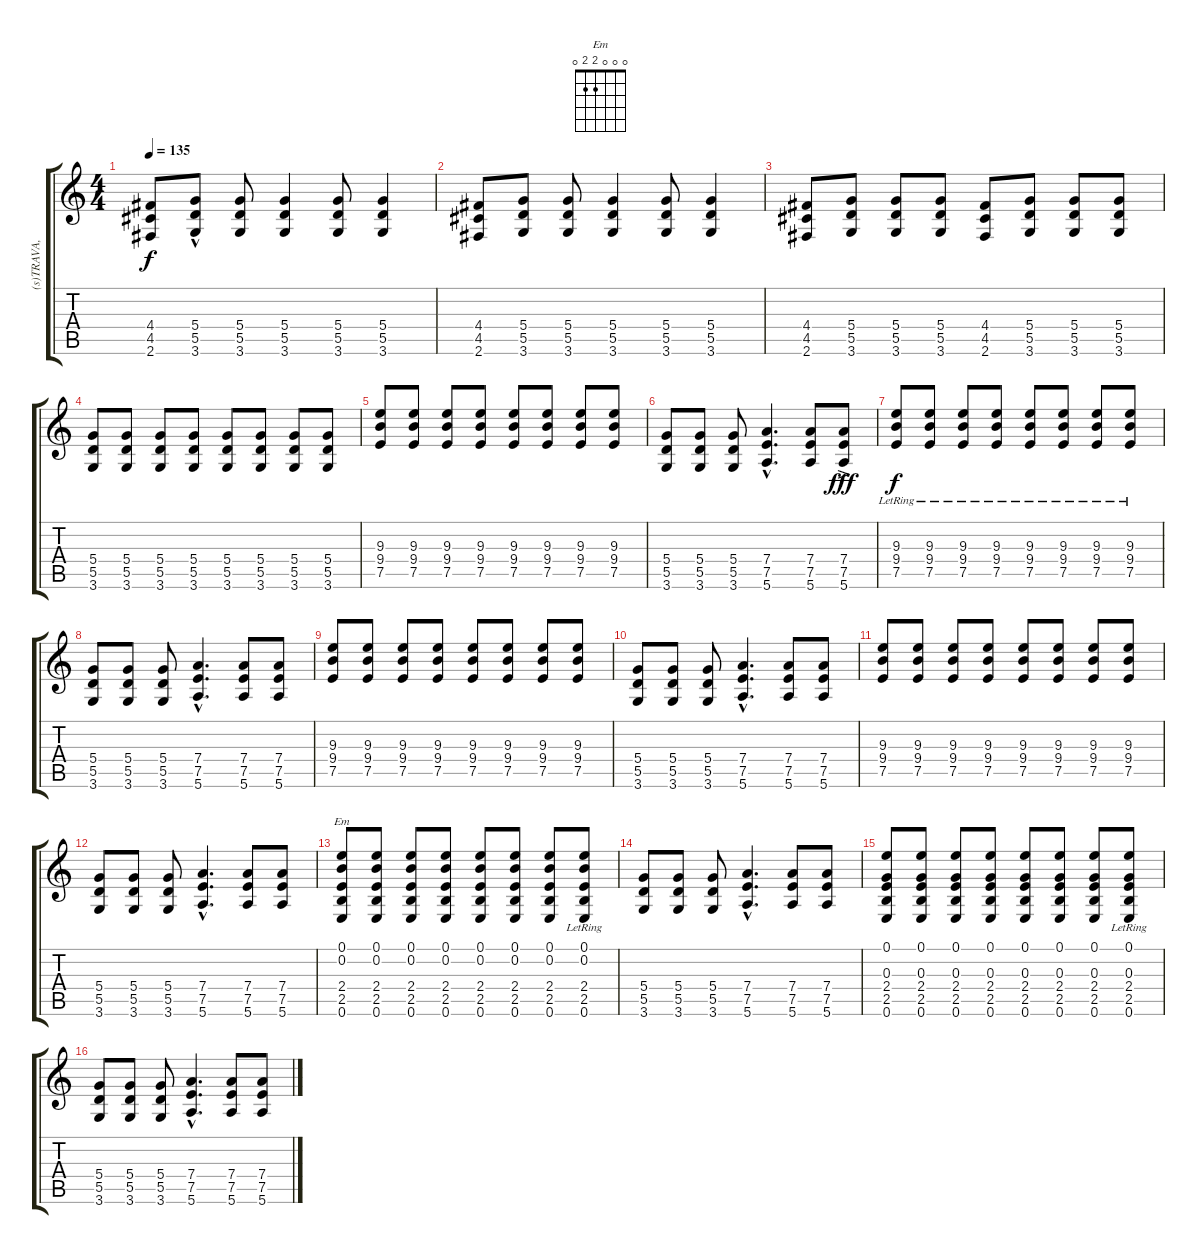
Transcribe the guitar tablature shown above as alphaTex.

\track ("(s)TRAVA,  AL JE DOBRA" "(s)TRAVA, ") {instrument distortionguitar}
\staff {score tabs}
\tuning (E4 B3 G3 D3 A2 E2) {hide}
\chord ("Em" 0 0 0 2 2 0)
\ts (4 4)
\tempo 135
\clef g2
\ks c
(4.4 4.5 2.6).8{dy f instrument distortionguitar} (5.4 5.5 3.6{hac}).8 (5.4 5.5 3.6).8 (5.4 5.5 3.6).4 (5.4 5.5 3.6).8 (5.4 5.5 3.6).4 |
(4.4 4.5 2.6).8 (5.4 5.5 3.6).8 (5.4 5.5 3.6).8 (5.4 5.5 3.6).4 (5.4 5.5 3.6).8 (5.4 5.5 3.6).4 |
(4.4 4.5 2.6).8 (5.4 5.5 3.6).8 (5.4 5.5 3.6).8 (5.4 5.5 3.6).8 (4.4 4.5 2.6).8 (5.4 5.5 3.6).8 (5.4 5.5 3.6).8 (5.4 5.5 3.6).8 |
(5.4 5.5 3.6).8 (5.4 5.5 3.6).8 (5.4 5.5 3.6).8 (5.4 5.5 3.6).8 (5.4 5.5 3.6).8 (5.4 5.5 3.6).8 (5.4 5.5 3.6).8 (5.4 5.5 3.6).8 |
(9.3 9.4 7.5).8 (9.3 9.4 7.5).8 (9.3 9.4 7.5).8 (9.3 9.4 7.5).8 (9.3 9.4 7.5).8 (9.3 9.4 7.5).8 (9.3 9.4 7.5).8 (9.3 9.4 7.5).8 |
(5.4 5.5 3.6).8 (5.4 5.5 3.6).8 (5.4 5.5 3.6).8 (7.4{hac} 7.5{hac} 5.6{hac}).4{d} (7.4 7.5 5.6).8 (7.4{ac} 7.5 5.6).8{dy fff} |
(9.3{lr} 9.4{lr} 7.5).8{dy f} (9.3{lr} 9.4{lr} 7.5{lr}).8 (9.3{lr} 9.4{lr} 7.5{lr}).8 (9.3{lr} 9.4{lr} 7.5{lr}).8 (9.3{lr} 9.4{lr} 7.5{lr}).8 (9.3 9.4{lr} 7.5{lr}).8 (9.3{lr} 9.4{lr} 7.5{lr}).8 (9.3 9.4{lr} 7.5{lr}).8 |
(5.4 5.5 3.6).8 (5.4 5.5 3.6).8 (5.4 5.5 3.6).8 (7.4{hac} 7.5{hac} 5.6{hac}).4{d} (7.4 7.5 5.6).8 (7.4 7.5 5.6).8 |
(9.3 9.4 7.5).8 (9.3 9.4 7.5).8 (9.3 9.4 7.5).8 (9.3 9.4 7.5).8 (9.3 9.4 7.5).8 (9.3 9.4 7.5).8 (9.3 9.4 7.5).8 (9.3 9.4 7.5).8 |
(5.4 5.5 3.6).8 (5.4 5.5 3.6).8 (5.4 5.5 3.6).8 (7.4{hac} 7.5{hac} 5.6{hac}).4{d} (7.4 7.5 5.6).8 (7.4 7.5 5.6).8 |
(9.3 9.4 7.5).8 (9.3 9.4 7.5).8 (9.3 9.4 7.5).8 (9.3 9.4 7.5).8 (9.3 9.4 7.5).8 (9.3 9.4 7.5).8 (9.3 9.4 7.5).8 (9.3 9.4 7.5).8 |
(5.4 5.5 3.6).8 (5.4 5.5 3.6).8 (5.4 5.5 3.6).8 (7.4{hac} 7.5{hac} 5.6{hac}).4{d} (7.4 7.5 5.6).8 (7.4 7.5 5.6).8 |
(0.1 0.2 2.4 2.5 0.6).8{ch "Em"} (0.1 0.2 2.4 2.5 0.6).8 (0.1 0.2 2.4 2.5 0.6).8 (0.1 0.2 2.4 2.5 0.6).8 (0.1 0.2 2.4 2.5 0.6).8 (0.1 0.2 2.4 2.5 0.6).8 (0.1 0.2 2.4 2.5 0.6).8 (0.1{lr} 0.2 2.4{lr} 2.5{lr} 0.6{lr}).8 |
(5.4 5.5 3.6).8 (5.4 5.5 3.6).8 (5.4 5.5 3.6).8 (7.4{hac} 7.5{hac} 5.6{hac}).4{d} (7.4 7.5 5.6).8 (7.4 7.5 5.6).8 |
(0.1 0.3 2.4 2.5 0.6).8 (0.1 0.3 2.4 2.5 0.6).8 (0.1 0.3 2.4 2.5 0.6).8 (0.1 0.3 2.4 2.5 0.6).8 (0.1 0.3 2.4 2.5 0.6).8 (0.1 0.3 2.4 2.5 0.6).8 (0.1 0.3 2.4 2.5 0.6).8 (0.1{lr} 0.3{lr} 2.4{lr} 2.5{lr} 0.6{lr}).8 |
(5.4 5.5 3.6).8 (5.4 5.5 3.6).8 (5.4 5.5 3.6).8 (7.4{hac} 7.5{hac} 5.6{hac}).4{d} (7.4 7.5 5.6).8 (7.4 7.5 5.6).8
